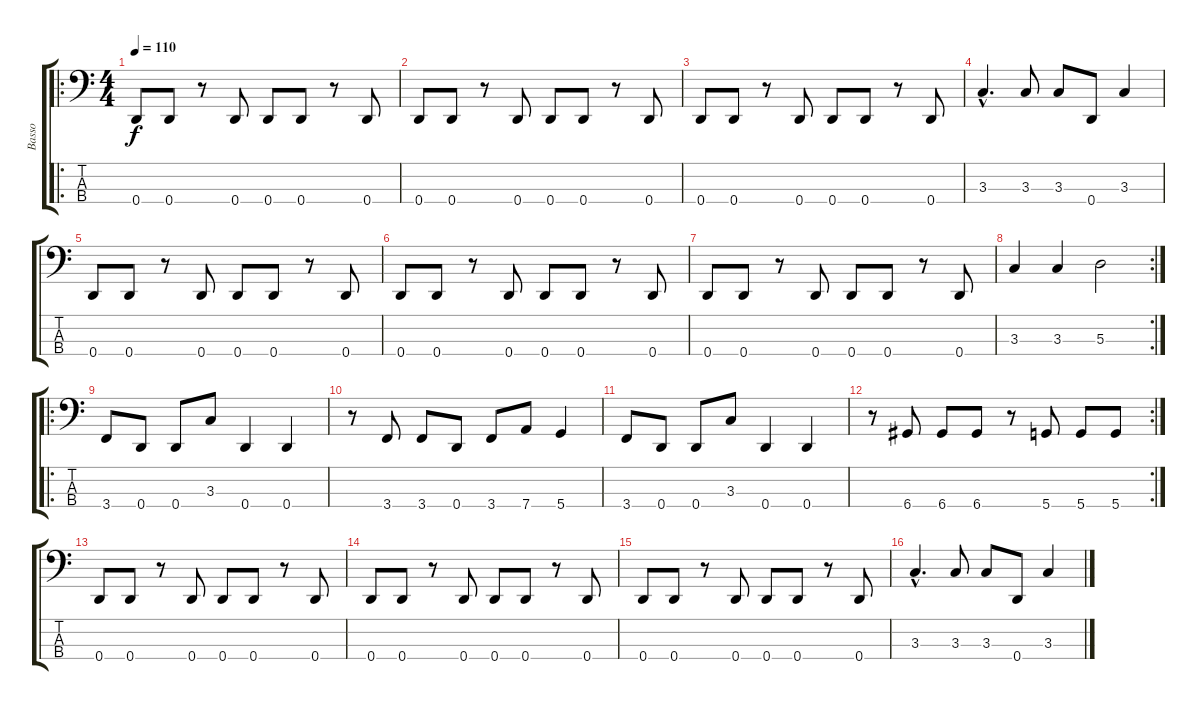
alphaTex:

\track ("Basso" "Basso") {instrument electricbassfinger}
\staff {score tabs}
\tuning (G2 D2 A1 D1) {hide}
\ro
\ts (4 4)
\tempo 110
\clef f4
\ks c
0.4.8{dy f} 0.4.8 r.8 0.4.8 0.4.8 0.4.8 r.8 0.4.8 |
0.4.8 0.4.8 r.8 0.4.8 0.4.8 0.4.8 r.8 0.4.8 |
0.4.8 0.4.8 r.8 0.4.8 0.4.8 0.4.8 r.8 0.4.8 |
3.3{hac}.4{d} 3.3.8 3.3.8 0.4.8 3.3.4 |
0.4.8 0.4.8 r.8 0.4.8 0.4.8 0.4.8 r.8 0.4.8 |
0.4.8 0.4.8 r.8 0.4.8 0.4.8 0.4.8 r.8 0.4.8 |
0.4.8 0.4.8 r.8 0.4.8 0.4.8 0.4.8 r.8 0.4.8 |
\rc 2
3.3.4 3.3.4 5.3.2 |
\ro
3.4.8 0.4.8 0.4.8 3.3.8 0.4.4 0.4.4 |
r.8 3.4.8 3.4.8 0.4.8 3.4.8 7.4.8 5.4.4 |
3.4.8 0.4.8 0.4.8 3.3.8 0.4.4 0.4.4 |
\rc 2
r.8 6.4.8 6.4.8 6.4.8 r.8 5.4.8 5.4.8 5.4.8 |
0.4.8 0.4.8 r.8 0.4.8 0.4.8 0.4.8 r.8 0.4.8 |
0.4.8 0.4.8 r.8 0.4.8 0.4.8 0.4.8 r.8 0.4.8 |
0.4.8 0.4.8 r.8 0.4.8 0.4.8 0.4.8 r.8 0.4.8 |
3.3{hac}.4{d} 3.3.8 3.3.8 0.4.8 3.3.4
